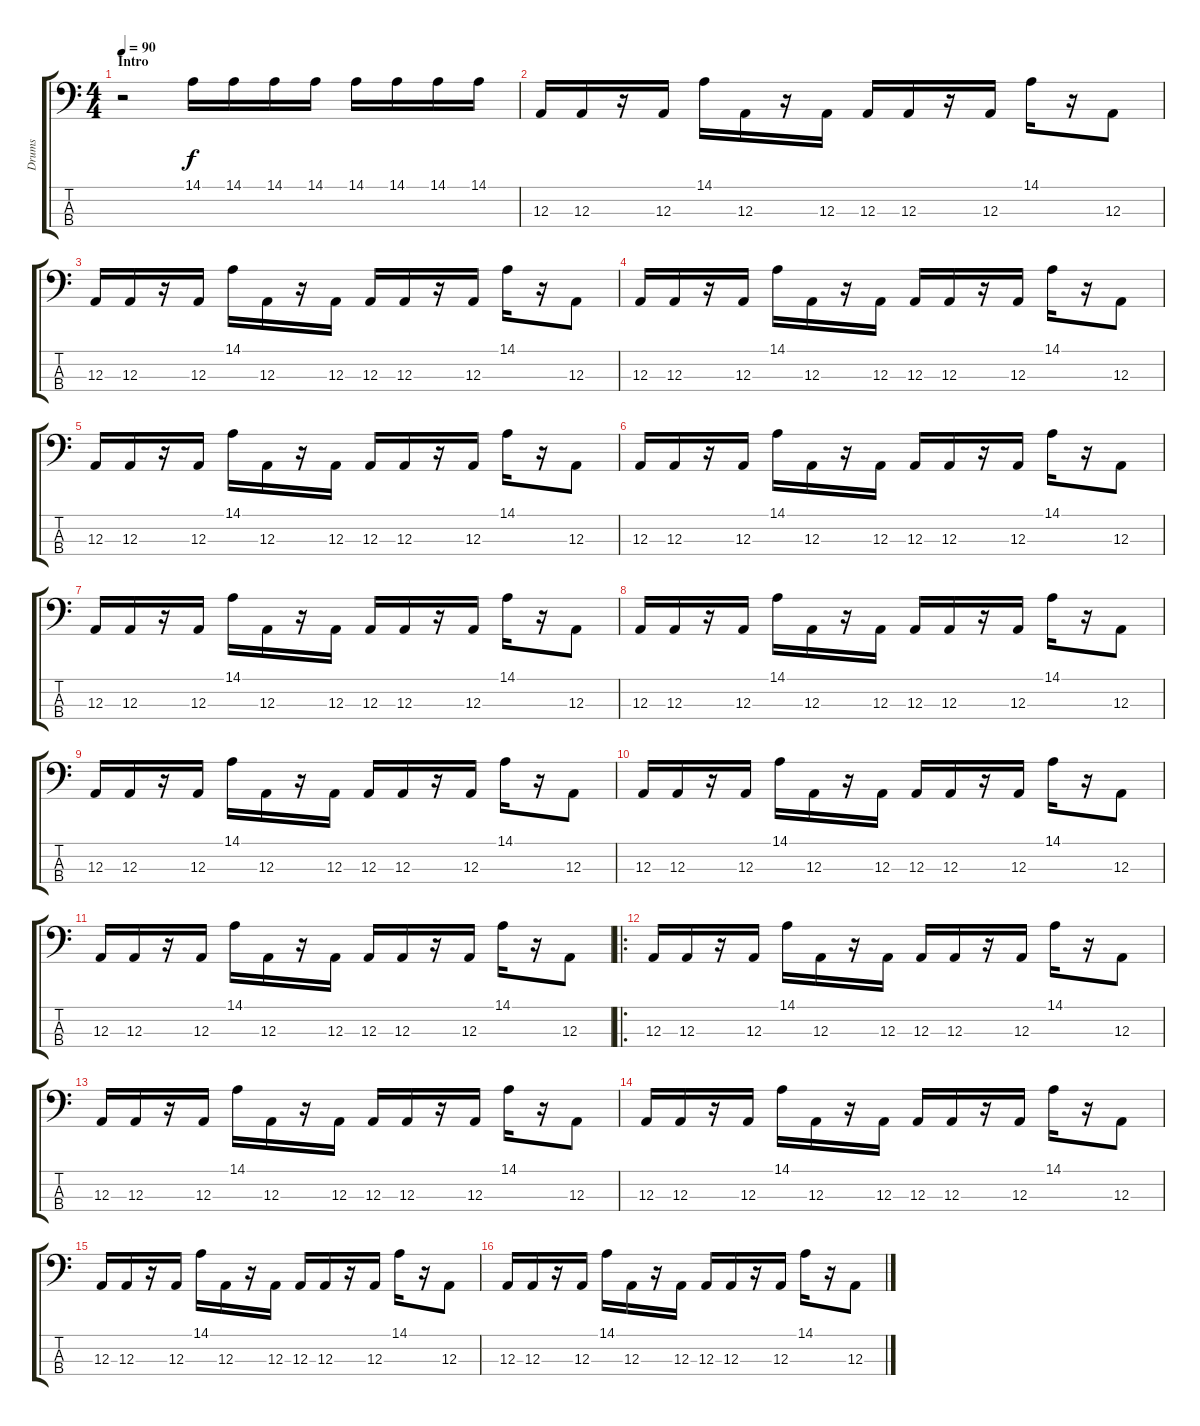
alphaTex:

\track ("Drums" "Drums") {instrument synthdrum}
\staff {score tabs}
\tuning (G2 D2 A1 E1) {hide}
\ts (4 4)
\section ("" "Intro")
\tempo 90
\clef f4
\ks c
r.2{dy f instrument synthdrum} 14.1.16 14.1.16 14.1.16 14.1.16 14.1.16 14.1.16 14.1.16 14.1.16 |
12.3.16 12.3.16 r.16 12.3.16 14.1.16 12.3.16 r.16 12.3.16 12.3.16 12.3.16 r.16 12.3.16 14.1.16 r.16 12.3.8 |
12.3.16 12.3.16 r.16 12.3.16 14.1.16 12.3.16 r.16 12.3.16 12.3.16 12.3.16 r.16 12.3.16 14.1.16 r.16 12.3.8 |
12.3.16 12.3.16 r.16 12.3.16 14.1.16 12.3.16 r.16 12.3.16 12.3.16 12.3.16 r.16 12.3.16 14.1.16 r.16 12.3.8 |
12.3.16 12.3.16 r.16 12.3.16 14.1.16 12.3.16 r.16 12.3.16 12.3.16 12.3.16 r.16 12.3.16 14.1.16 r.16 12.3.8 |
12.3.16 12.3.16 r.16 12.3.16 14.1.16 12.3.16 r.16 12.3.16 12.3.16 12.3.16 r.16 12.3.16 14.1.16 r.16 12.3.8 |
12.3.16 12.3.16 r.16 12.3.16 14.1.16 12.3.16 r.16 12.3.16 12.3.16 12.3.16 r.16 12.3.16 14.1.16 r.16 12.3.8 |
12.3.16 12.3.16 r.16 12.3.16 14.1.16 12.3.16 r.16 12.3.16 12.3.16 12.3.16 r.16 12.3.16 14.1.16 r.16 12.3.8 |
12.3.16 12.3.16 r.16 12.3.16 14.1.16 12.3.16 r.16 12.3.16 12.3.16 12.3.16 r.16 12.3.16 14.1.16 r.16 12.3.8 |
12.3.16 12.3.16 r.16 12.3.16 14.1.16 12.3.16 r.16 12.3.16 12.3.16 12.3.16 r.16 12.3.16 14.1.16 r.16 12.3.8 |
12.3.16 12.3.16 r.16 12.3.16 14.1.16 12.3.16 r.16 12.3.16 12.3.16 12.3.16 r.16 12.3.16 14.1.16 r.16 12.3.8 |
\ro
12.3.16 12.3.16 r.16 12.3.16 14.1.16 12.3.16 r.16 12.3.16 12.3.16 12.3.16 r.16 12.3.16 14.1.16 r.16 12.3.8 |
12.3.16 12.3.16 r.16 12.3.16 14.1.16 12.3.16 r.16 12.3.16 12.3.16 12.3.16 r.16 12.3.16 14.1.16 r.16 12.3.8 |
12.3.16 12.3.16 r.16 12.3.16 14.1.16 12.3.16 r.16 12.3.16 12.3.16 12.3.16 r.16 12.3.16 14.1.16 r.16 12.3.8 |
12.3.16 12.3.16 r.16 12.3.16 14.1.16 12.3.16 r.16 12.3.16 12.3.16 12.3.16 r.16 12.3.16 14.1.16 r.16 12.3.8 |
12.3.16 12.3.16 r.16 12.3.16 14.1.16 12.3.16 r.16 12.3.16 12.3.16 12.3.16 r.16 12.3.16 14.1.16 r.16 12.3.8
